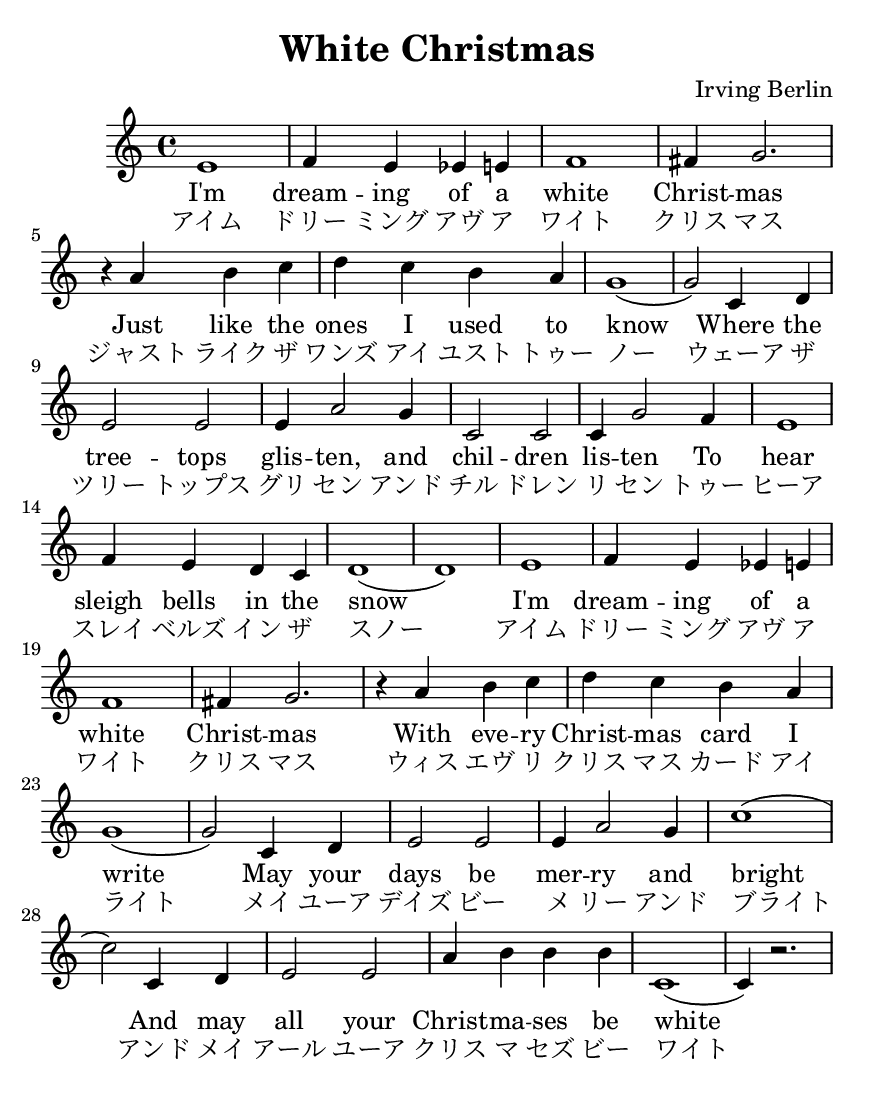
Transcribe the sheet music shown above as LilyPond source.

\version "2.14.2"
Notes = \transpose c c' {
    \key c \major
    \time 4/4

    e1        | f4 e ees e | f1   | fis4 g2.  |
    r4 a b c' | d' c' b a  | g1(  | g2) c4 d  |
    e2 e      | e4 a2 g4   | c2 c | c4 g2 f4  |
    e1        | f4 e d c   | d1(  | d1)       |
    e1        | f4 e ees e | f1   | fis4 g2.  |
    r4 a b c' | d' c' b a  | g1(  | g2) c4 d  |
    e2 e      | e4 a2 g4   | c'1( | c'2) c4 d |
    e2 e      | a4 b b b   | c1(  | c4) r2.   |
}
English = \lyricmode {
    I'm dream -- ing of a white Christ -- mas
    Just like the ones I used to know
    Where the tree -- tops glis -- ten, and chil -- dren lis -- ten
    To hear sleigh bells in the snow
    I'm dream -- ing of a white Christ -- mas
    With eve -- ry Christ -- mas card I write
    May your days be mer -- ry and bright
    And may all your Christ -- ma -- ses be white
}
Katakana = \lyricmode {
    アイム ドリー ミング アヴ ア ワイト クリス マス
    ジャスト ライク ザ ワンズ アイ ユスト トゥー ノー
    ウェーア ザ ツリー トップス グリ セン アンド チル ドレン リ セン
    トゥー ヒーア スレイ ベルズ イン ザ スノー
    アイム ドリー ミング アヴ ア ワイト クリス マス
    ウィス エヴ リ クリス マス カード アイ ライト
    メイ ユーア デイズ ビー メ リー アンド ブライト
    アンド メイ アール ユーア クリス マ セズ ビー ワイト
}


#(set-default-paper-size "a5")

\header {
  title = "White Christmas"
  composer = "Irving Berlin"
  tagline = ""
}

\score {
  \new ChoirStaff <<
    \new Staff <<
      \clef "treble"
      \new Voice = "Notes"  { \Notes }
      \new Lyrics \lyricsto "Notes" { \English   }
      \new Lyrics \lyricsto "Notes" { \Katakana   }
    >>
  >>
}
